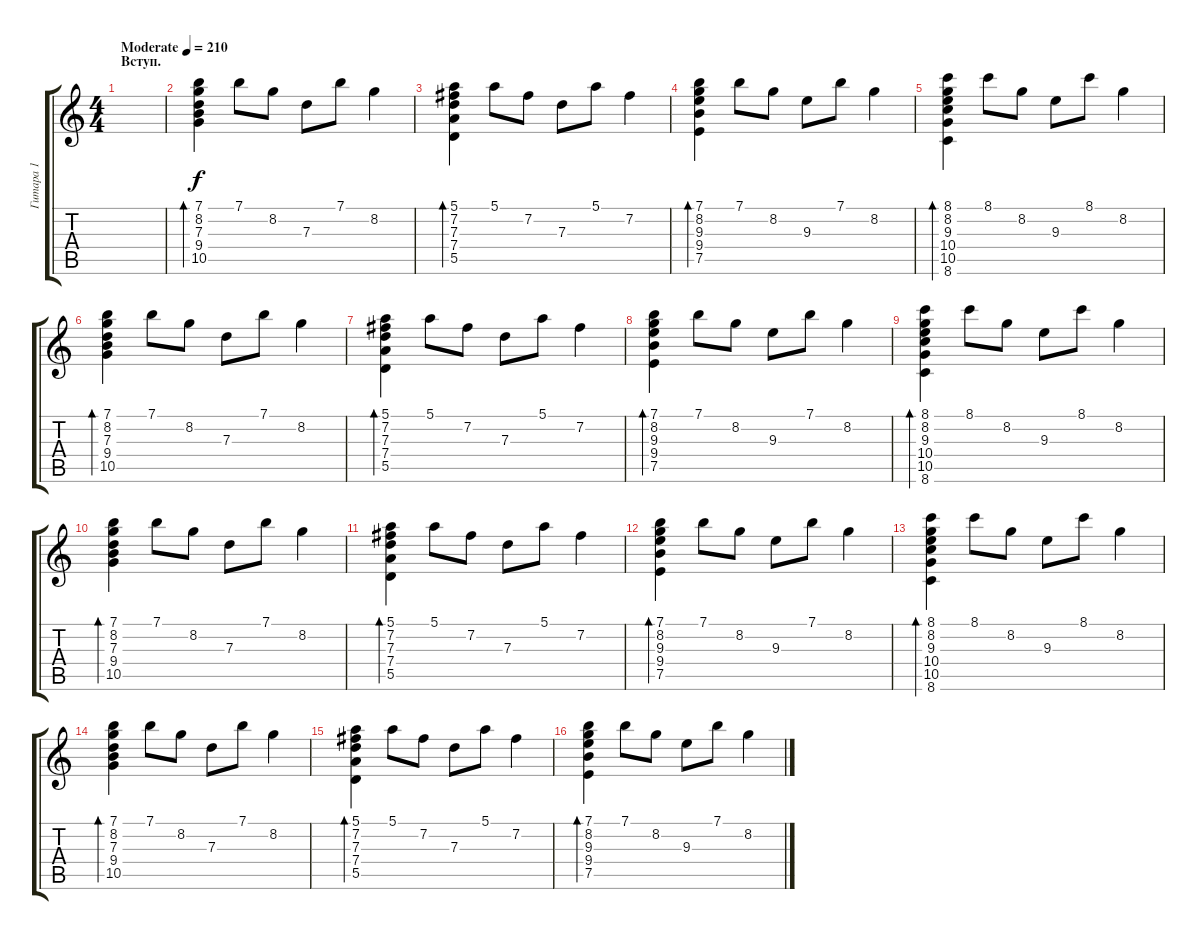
\track ("Гитара 1" "Гитара 1") {instrument electricguitarjazz}
\staff {score tabs}
\tuning (E4 B3 G3 D3 A2 E2) {hide}
\ts (4 4)
\section ("" "Вступ.")
\tempo (210 "Moderate")
\clef g2
\ks c
|
(7.1 8.2 7.3 9.4 10.5).4{bd 60} 7.1.8 8.2.8 7.3.8 7.1.8 8.2.4 |
(5.1 7.2 7.3 7.4 5.5).4{bd 60} 5.1.8 7.2.8 7.3.8 5.1.8 7.2.4 |
(7.1 8.2 9.3 9.4 7.5).4{bd 60} 7.1.8 8.2.8 9.3.8 7.1.8 8.2.4 |
(8.1 8.2 9.3 10.4 10.5 8.6).4{bd 60} 8.1.8 8.2.8 9.3.8 8.1.8 8.2.4 |
(7.1 8.2 7.3 9.4 10.5).4{bd 60} 7.1.8 8.2.8 7.3.8 7.1.8 8.2.4 |
(5.1 7.2 7.3 7.4 5.5).4{bd 60} 5.1.8 7.2.8 7.3.8 5.1.8 7.2.4 |
(7.1 8.2 9.3 9.4 7.5).4{bd 60} 7.1.8 8.2.8 9.3.8 7.1.8 8.2.4 |
(8.1 8.2 9.3 10.4 10.5 8.6).4{bd 60} 8.1.8 8.2.8 9.3.8 8.1.8 8.2.4 |
(7.1 8.2 7.3 9.4 10.5).4{bd 60} 7.1.8 8.2.8 7.3.8 7.1.8 8.2.4 |
(5.1 7.2 7.3 7.4 5.5).4{bd 60} 5.1.8 7.2.8 7.3.8 5.1.8 7.2.4 |
(7.1 8.2 9.3 9.4 7.5).4{bd 60} 7.1.8 8.2.8 9.3.8 7.1.8 8.2.4 |
(8.1 8.2 9.3 10.4 10.5 8.6).4{bd 60} 8.1.8 8.2.8 9.3.8 8.1.8 8.2.4 |
(7.1 8.2 7.3 9.4 10.5).4{bd 60} 7.1.8 8.2.8 7.3.8 7.1.8 8.2.4 |
(5.1 7.2 7.3 7.4 5.5).4{bd 60} 5.1.8 7.2.8 7.3.8 5.1.8 7.2.4 |
(7.1 8.2 9.3 9.4 7.5).4{bd 60} 7.1.8 8.2.8 9.3.8 7.1.8 8.2.4
